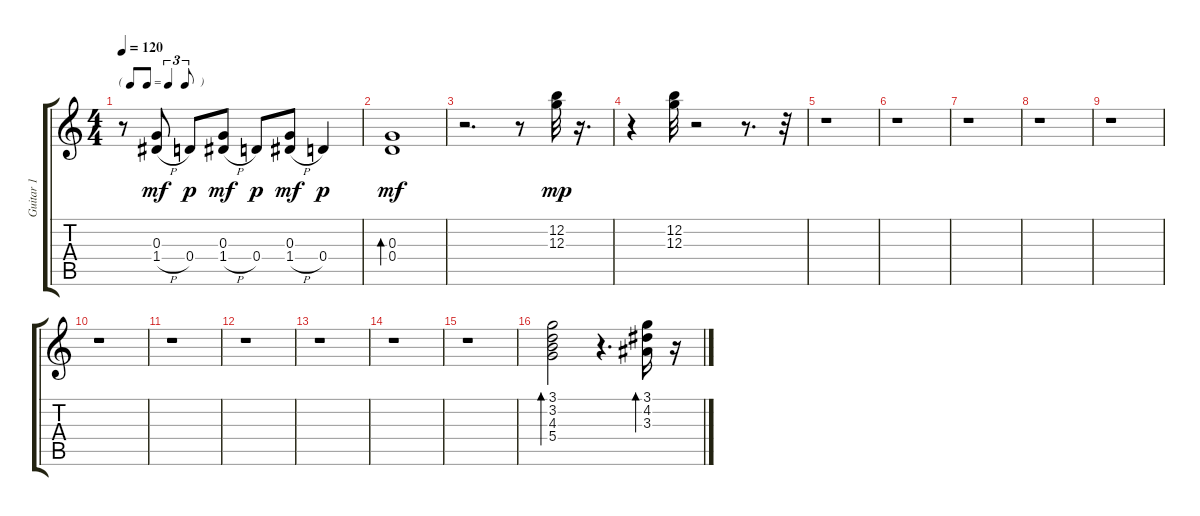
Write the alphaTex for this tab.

\track ("Guitar 1" "Guitar 1") {instrument electricguitarjazz}
\staff {score tabs}
\tuning (E4 B3 G3 D3 A2 E2) {hide}
\ts (4 4)
\tf triplet8th
\tempo 120
\clef g2
\ks c
r.8{dy f} (0.3 1.4{h}).8{dy mf} 0.4.8{dy p} (0.3 1.4{h}).8{dy mf} 0.4.8{dy p} (0.3 1.4{h}).8{dy mf} 0.4.4{dy p} |
(0.3 0.4).1{bd 240 dy mf} |
r.2{d} r.8 (12.2 12.3).32{dy mp} r.16{d} |
r.4 (12.2 12.3).32 r.2 r.8{d} r.32 |
r.1 |
r.1 |
r.1 |
r.1 |
r.1 |
r.1 |
r.1 |
r.1 |
r.1 |
r.1 |
r.1 |
(3.1 3.2 4.3 5.4).2{bd 240} r.4{d} (3.1 4.2 3.3).16{bd 120} r.16
